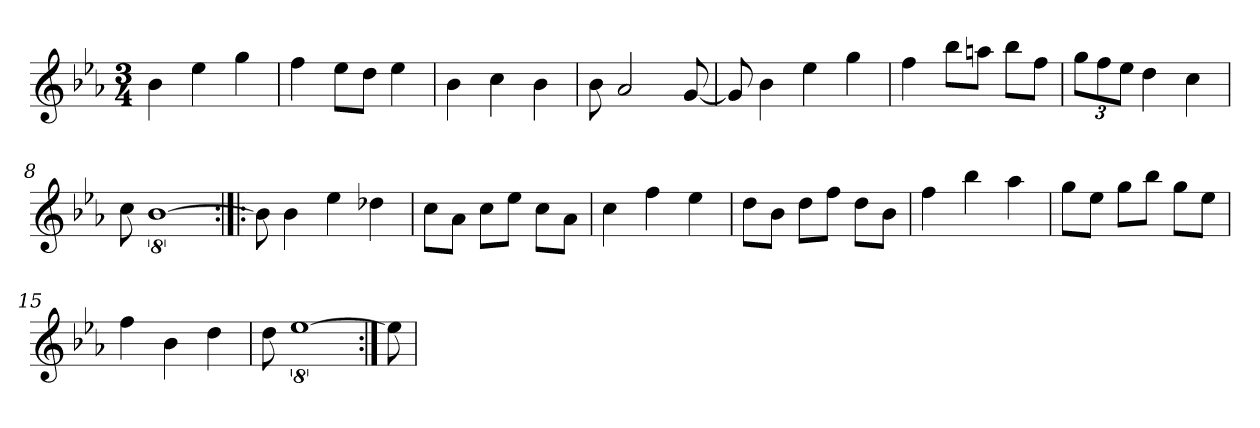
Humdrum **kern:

**kern
*part1
*staff1
*clefG2
*k[b-e-a-]
*E-:
*M3/4
*MM120
=1
4b-
4ee-
4gg
=2
4ff
8ee-\L
8dd\J
4ee-
=3
4b-
4cc
4b-
=4
8b-
2a-
[8g
=5
8g]
4b-
4ee-
4gg
=6
4ff
8bb-\L
8aan\J
8bb-\L
8ff\J
=7
12gg\L
12ff\
12ee-\J
4dd
4cc
=8
8cc
[8%5b-
=9:|!|:
8b-]
4b-
4ee-
4dd-X
=10
8cc\L
8a-\J
8cc\L
8ee-\J
8cc\L
8a-\J
=11
4cc
4ff
4ee-
=12
8dd\L
8b-\J
8dd\L
8ff\J
8dd\L
8b-\J
=13
4ff
4bb-
4aa-
=14
8gg\L
8ee-\J
8gg\L
8bb-\J
8gg\L
8ee-\J
=15
4ff
4b-
4dd
=16
8dd
[8%5ee-
=17:|!
8ee-]
=
*-
